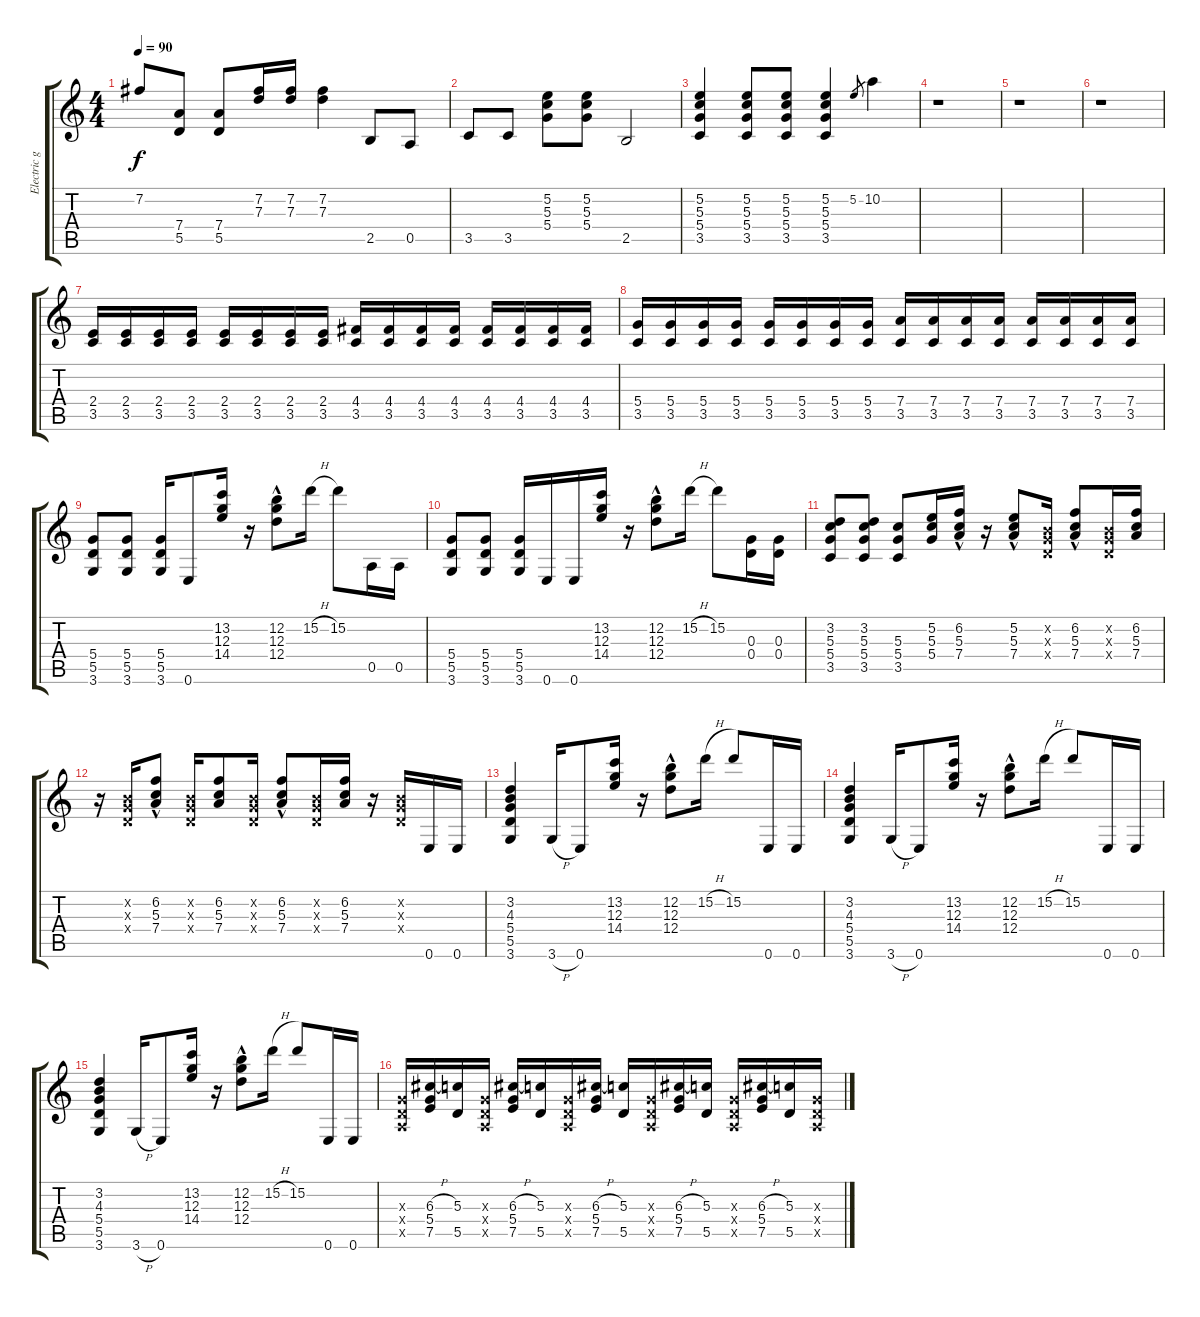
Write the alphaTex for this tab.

\track ("Electric guitar" "Electric g") {instrument distortionguitar}
\staff {score tabs}
\tuning (E4 B3 G3 D3 A2 E2) {hide}
\ts (4 4)
\tempo 90
\clef g2
\ks c
7.2.8{dy f} (7.4 5.5).8 (7.4 5.5).8 (7.2 7.3).16 (7.2 7.3).16 (7.2 7.3).4 2.5.8 0.5.8 |
3.5.8 3.5.8 (5.2 5.3 5.4).8 (5.2 5.3 5.4).8 2.5.2 |
(5.2 5.3 5.4 3.5).4 (5.2 5.3 5.4 3.5).8 (5.2 5.3 5.4 3.5).8 (5.2 5.3 5.4 3.5).4 5.2.8{gr} 10.2.4 |
r.1 |
r.1 |
r.1 |
(2.4 3.5).16 (2.4 3.5).16 (2.4 3.5).16 (2.4 3.5).16 (2.4 3.5).16 (2.4 3.5).16 (2.4 3.5).16 (2.4 3.5).16 (4.4 3.5).16 (4.4 3.5).16 (4.4 3.5).16 (4.4 3.5).16 (4.4 3.5).16 (4.4 3.5).16 (4.4 3.5).16 (4.4 3.5).16 |
(5.4 3.5).16 (5.4 3.5).16 (5.4 3.5).16 (5.4 3.5).16 (5.4 3.5).16 (5.4 3.5).16 (5.4 3.5).16 (5.4 3.5).16 (7.4 3.5).16 (7.4 3.5).16 (7.4 3.5).16 (7.4 3.5).16 (7.4 3.5).16 (7.4 3.5).16 (7.4 3.5).16 (7.4 3.5).16 |
(5.4 5.5 3.6).8 (5.4 5.5 3.6).8 (5.4 5.5 3.6).16 0.6.8 (13.2 12.3 14.4).16 r.16 (12.2{hac} 12.3{hac} 12.4{hac}).8 15.2{h}.16 15.2.8 0.5.16 0.5.16 |
(5.4 5.5 3.6).8 (5.4 5.5 3.6).8 (5.4 5.5 3.6).16 0.6.16 0.6.16 (13.2 12.3 14.4).16 r.16 (12.2{hac} 12.3{hac} 12.4{hac}).8 15.2{h}.16 15.2.8 (0.3 0.4).16 (0.3 0.4).16 |
(3.2 5.3 5.4 3.5).8 (3.2 5.3 5.4 3.5).8 (5.3 5.4 3.5).8 (5.2 5.3 5.4).16 (6.2{hac} 5.3{hac} 7.4{hac}).16 r.16 (5.2{hac} 5.3{hac} 7.4{hac}).8 (0.2{x} 0.3{x} 0.4{x}).16 (6.2{hac} 5.3{hac} 7.4{hac}).8 (0.2{x} 0.3{x} 0.4{x}).16 (6.2 5.3 7.4).16 |
r.16 (0.2{x} 0.3{x} 0.4{x}).16 (6.2{hac} 5.3{hac} 7.4{hac}).8 (0.2{x} 0.3{x} 0.4{x}).16 (6.2 5.3 7.4).8 (0.2{x} 0.3{x} 0.4{x}).16 (6.2{hac} 5.3{hac} 7.4{hac}).8 (0.2{x} 0.3{x} 0.4{x}).16 (6.2 5.3 7.4).16 r.16 (0.2{x} 0.3{x} 0.4{x}).16 0.6.16 0.6.16 |
(3.2 4.3 5.4 5.5 3.6).4 3.6{h}.16 0.6.8 (13.2 12.3 14.4).16 r.16 (12.2{hac} 12.3{hac} 12.4{hac}).8 15.2{h}.16 15.2.8 0.6.16 0.6.16 |
(3.2 4.3 5.4 5.5 3.6).4 3.6{h}.16 0.6.8 (13.2 12.3 14.4).16 r.16 (12.2{hac} 12.3{hac} 12.4{hac}).8 15.2{h}.16 15.2.8 0.6.16 0.6.16 |
(3.2 4.3 5.4 5.5 3.6).4 3.6{h}.16 0.6.8 (13.2 12.3 14.4).16 r.16 (12.2{hac} 12.3{hac} 12.4{hac}).8 15.2{h}.16 15.2.8 0.6.16 0.6.16 |
(0.3{x} 0.4{x} 0.5{x}).16 (6.3{h} 5.4 7.5).16 (5.3 5.5).16 (0.3{x} 0.4{x} 0.5{x}).16 (6.3{h} 5.4 7.5).16 (5.3 5.5).16 (0.3{x} 0.4{x} 0.5{x}).16 (6.3{h} 5.4 7.5).16 (5.3 5.5).16 (0.3{x} 0.4{x} 0.5{x}).16 (6.3{h} 5.4 7.5).16 (5.3 5.5).16 (0.3{x} 0.4{x} 0.5{x}).16 (6.3{h} 5.4 7.5).16 (5.3 5.5).16 (0.3{x} 0.4{x} 0.5{x}).16
